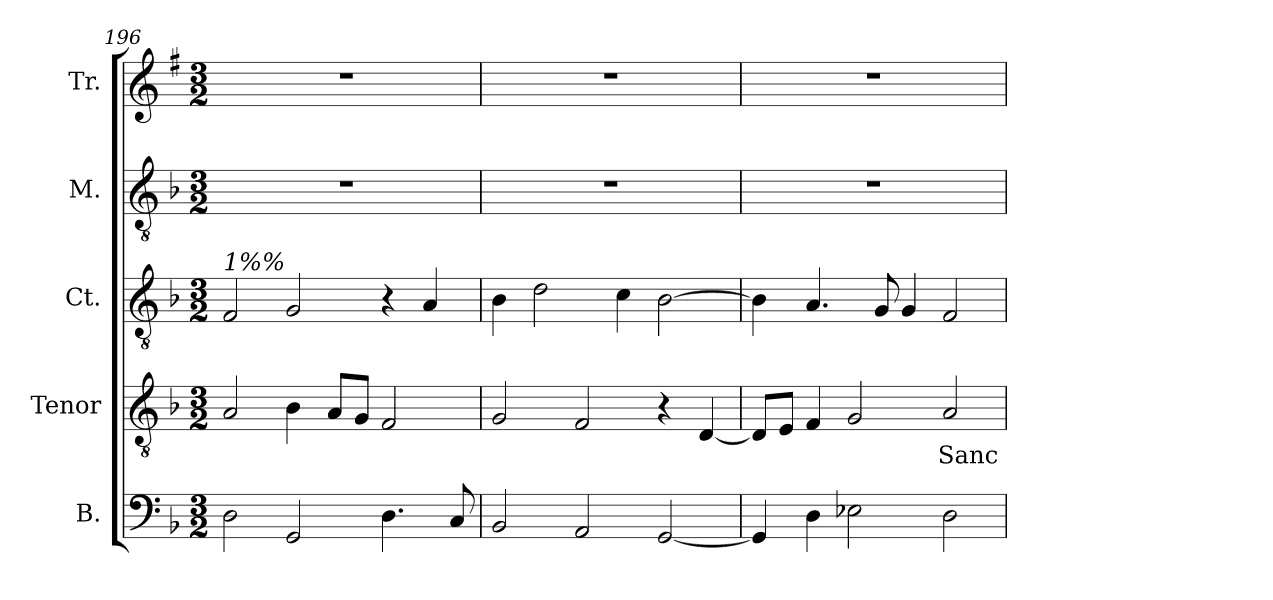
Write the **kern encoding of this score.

**kern	**kern	**text	**kern	**kern	**kern
*part5	*part4	*part4	*part3	*part2	*part1
*staff5	*staff4	*staff4	*staff3	*staff2	*staff1
*I"B.	*I"Tenor	*	*I"Ct.	*I"M.	*I"Tr.
*I'B.	*I'T.	*	*I'Ct.	*I'M.	*I'Tr.
!!LO:LB:g=z
*clefF4	*clefGv2	*	*clefGv2	*clefGv2	*clefG2
*	*	*	*	*	*ITrd1c2
*k[b-]	*k[b-]	*	*k[b-]	*k[b-]	*k[b-]
*F:	*F:	*	*F:	*F:	*F:
*M3/2	*M3/2	*	*M3/2	*M3/2	*M3/2
=196	=196	=196	=196	=196	=196
!	!	!	!LO:TX:a:i:t=1%%	!	!
2D\	2A/	.	2F/	1.r	1.r
2GG/	4B-\	.	2G/	.	.
.	8A/L	.	.	.	.
.	8G/J	.	.	.	.
4.D\	2F/	.	4r	.	.
.	.	.	4A/	.	.
8C/	.	.	.	.	.
=197	=197	=197	=197	=197	=197
2BB-/	2G/	.	4B-\	1.r	1.r
.	.	.	2d\	.	.
2AA/	2F/	.	.	.	.
.	.	.	4c\	.	.
[<2GG/	4r	.	[>2B-\	.	.
.	[<4D/	.	.	.	.
=198	=198	=198	=198	=198	=198
4GG/]	8D/L]	.	4B-\]	1.r	1.r
.	8E/J	.	.	.	.
4D\	4F/	.	4.A/	.	.
2E-X\	2G/	.	.	.	.
.	.	.	8G/	.	.
.	.	.	4G/	.	.
!	!	!LO:LY:b	!	!	!
2D\	2A/	Sanc-	2F/	.	.
=	=	=	=	=	=
*-	*-	*-	*-	*-	*-
